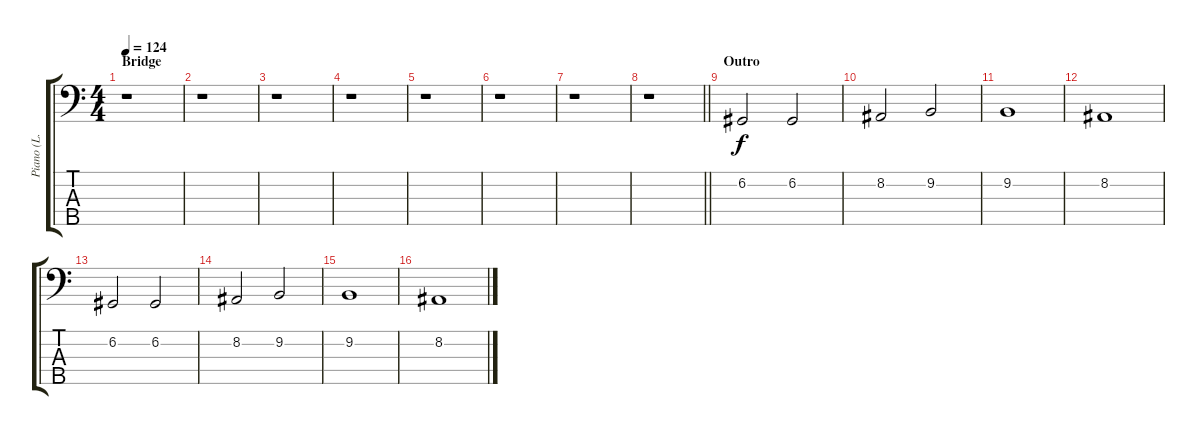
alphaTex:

\track ("Piano (L. Hand)" "Piano (L. ") {instrument acousticgrandpiano}
\staff {score tabs}
\tuning (G2 D2 A1 E1 B0) {hide}
\ts (4 4)
\section ("" "Bridge")
\tempo 124
\clef f4
\ks c
r.1{dy f} |
r.1 |
r.1 |
r.1 |
r.1 |
r.1 |
r.1 |
\barLineRight lightlight
r.1 |
\section ("" "Outro")
6.2.2 6.2.2 |
8.2.2 9.2.2 |
9.2.1 |
8.2.1 |
6.2.2 6.2.2 |
8.2.2 9.2.2 |
9.2.1 |
8.2.1
